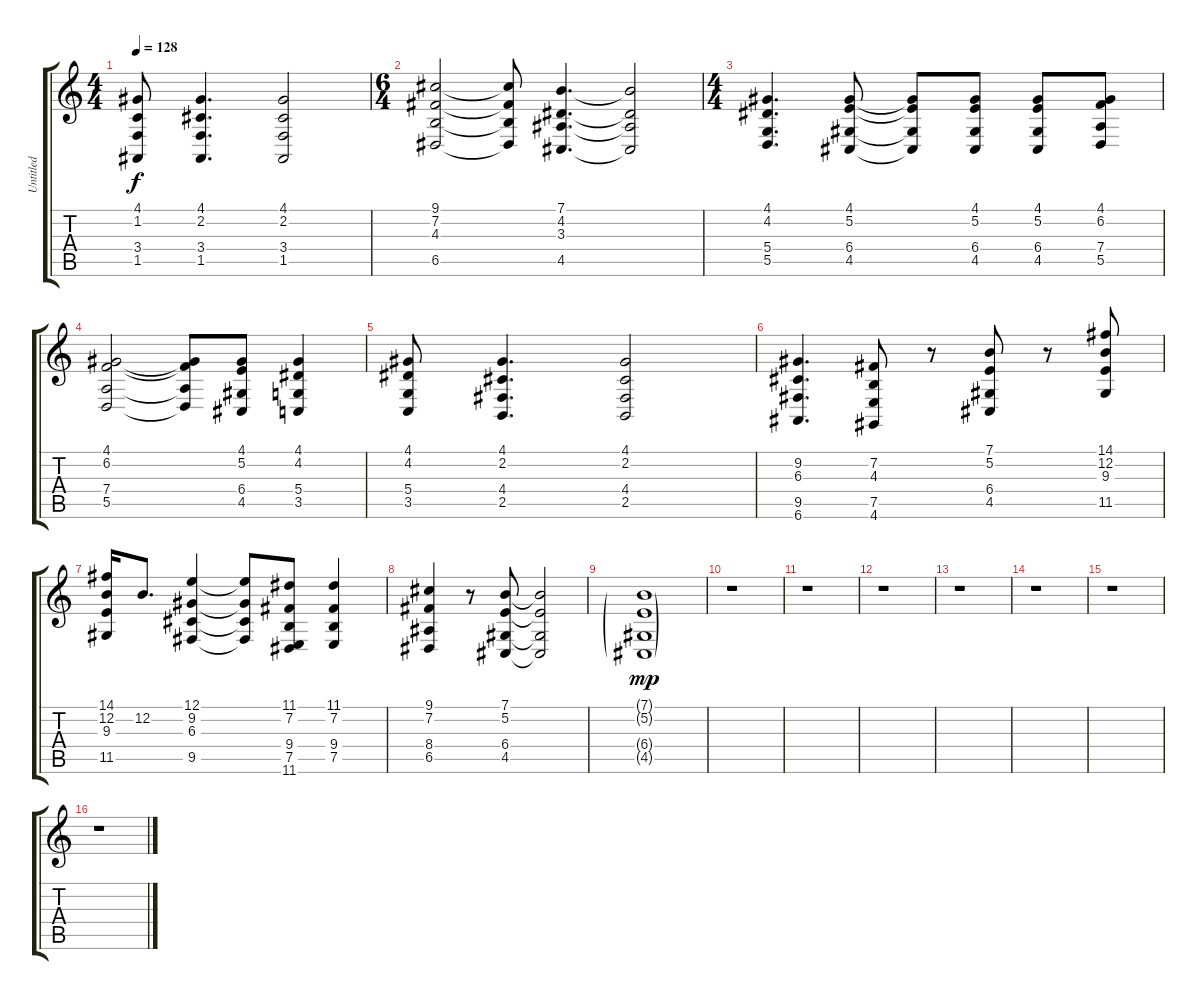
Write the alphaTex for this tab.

\track ("Untitled" "Untitled") {instrument electricpiano1}
\staff {score tabs}
\tuning (E4 B3 G3 D3 A2 E2) {hide}
\ts (4 4)
\tempo 128
\clef g2
\ks c
(4.1 1.2 3.4 1.5).8{dy f} (4.1 2.2 3.4 1.5).4{d} (4.1 2.2 3.4 1.5).2 |
\ts (6 4)
(9.1 7.2 4.3 6.5).2 (9.1{t} 7.2{t} 4.3{t} 6.5{t}).8 (7.1 4.2 3.3 4.5).4{d} (7.1{t} 4.2{t} 3.3{t} 4.5{t}).2 |
\ts (4 4)
(4.1 4.2 5.4 5.5).4{d} (4.1 5.2 6.4 4.5).8 (4.1{t} 5.2{t} 6.4{t} 4.5{t}).8 (4.1 5.2 6.4 4.5).8 (4.1 5.2 6.4 4.5).8 (4.1 6.2 7.4 5.5).8 |
(4.1 6.2 7.4 5.5).2 (4.1{t} 6.2{t} 7.4{t} 5.5{t}).8 (4.1 5.2 6.4 4.5).8 (4.1 4.2 5.4 3.5).4 |
(4.1 4.2 5.4 3.5).8 (4.1 2.2 4.4 2.5).4{d} (4.1 2.2 4.4 2.5).2 |
(9.2 6.3 9.5 6.6).4{d} (7.2 4.3 7.5 4.6).8 r.8 (7.1 5.2 6.4 4.5).8 r.8 (14.1 12.2 9.3 11.5).8 |
(14.1 12.2 9.3 11.5).16 12.2.8{d} (12.1 9.2 6.3 9.5).4 (12.1{t} 9.2{t} 6.3{t} 9.5{t}).8 (11.1 7.2 9.4 7.5 11.6).8 (11.1 7.2 9.4 7.5).4 |
(9.1 7.2 8.4 6.5).4 r.8 (7.1 5.2 6.4 4.5).8 (7.1{t} 5.2{t} 6.4{t} 4.5{t}).2 |
(7.1{g} 5.2{g} 6.4{g} 4.5{g}).1{dy mp} |
r.1 |
r.1 |
r.1 |
r.1 |
r.1 |
r.1 |
r.1
